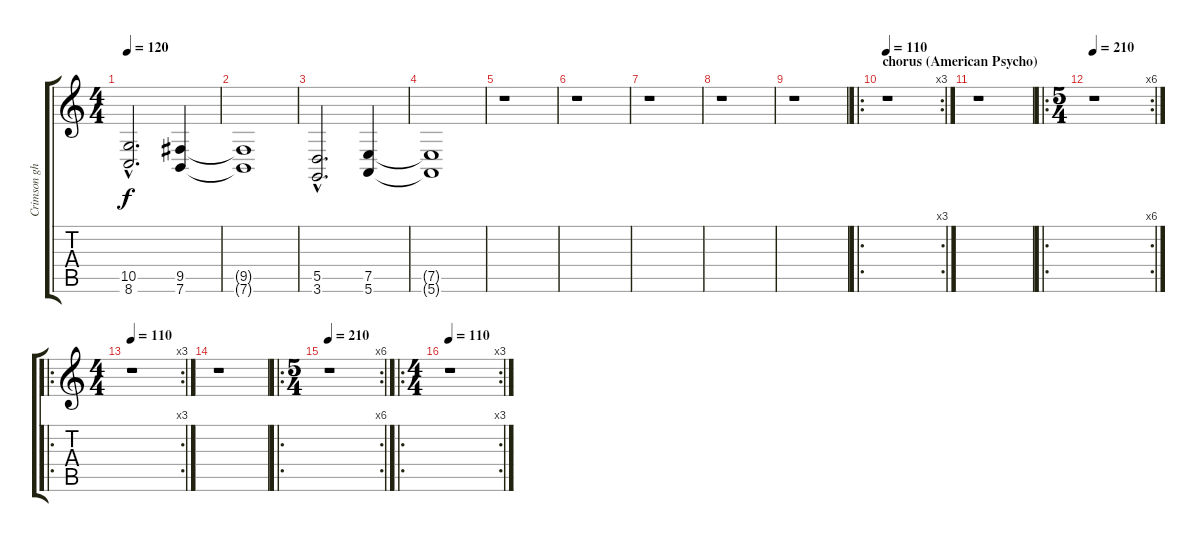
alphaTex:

\track ("Crimson ghost" "Crimson gh") {instrument churchorgan}
\staff {score tabs}
\tuning (E4 B3 G3 D3 A2 E2) {hide}
\ts (4 4)
\tempo 120
\clef g2
\ks c
(10.5{hac} 8.6{hac}).2{d dy f} (9.5 7.6).4 |
(9.5{t} 7.6{t}).1 |
(5.5{hac} 3.6{hac}).2{d} (7.5 5.6).4 |
(7.5{t} 5.6{t}).1 |
r.1 |
r.1 |
r.1 |
r.1 |
r.1 |
\ro
\rc 3
\section ("" "chorus (American Psycho)")
\tempo 110
r.1 |
r.1 |
\ro
\rc 6
\ts (5 4)
\tempo 210
r.1 |
\ro
\rc 3
\ts (4 4)
\tempo 110
r.1 |
r.1 |
\ro
\rc 6
\ts (5 4)
\tempo 210
r.1 |
\ro
\rc 3
\ts (4 4)
\tempo 110
r.1
